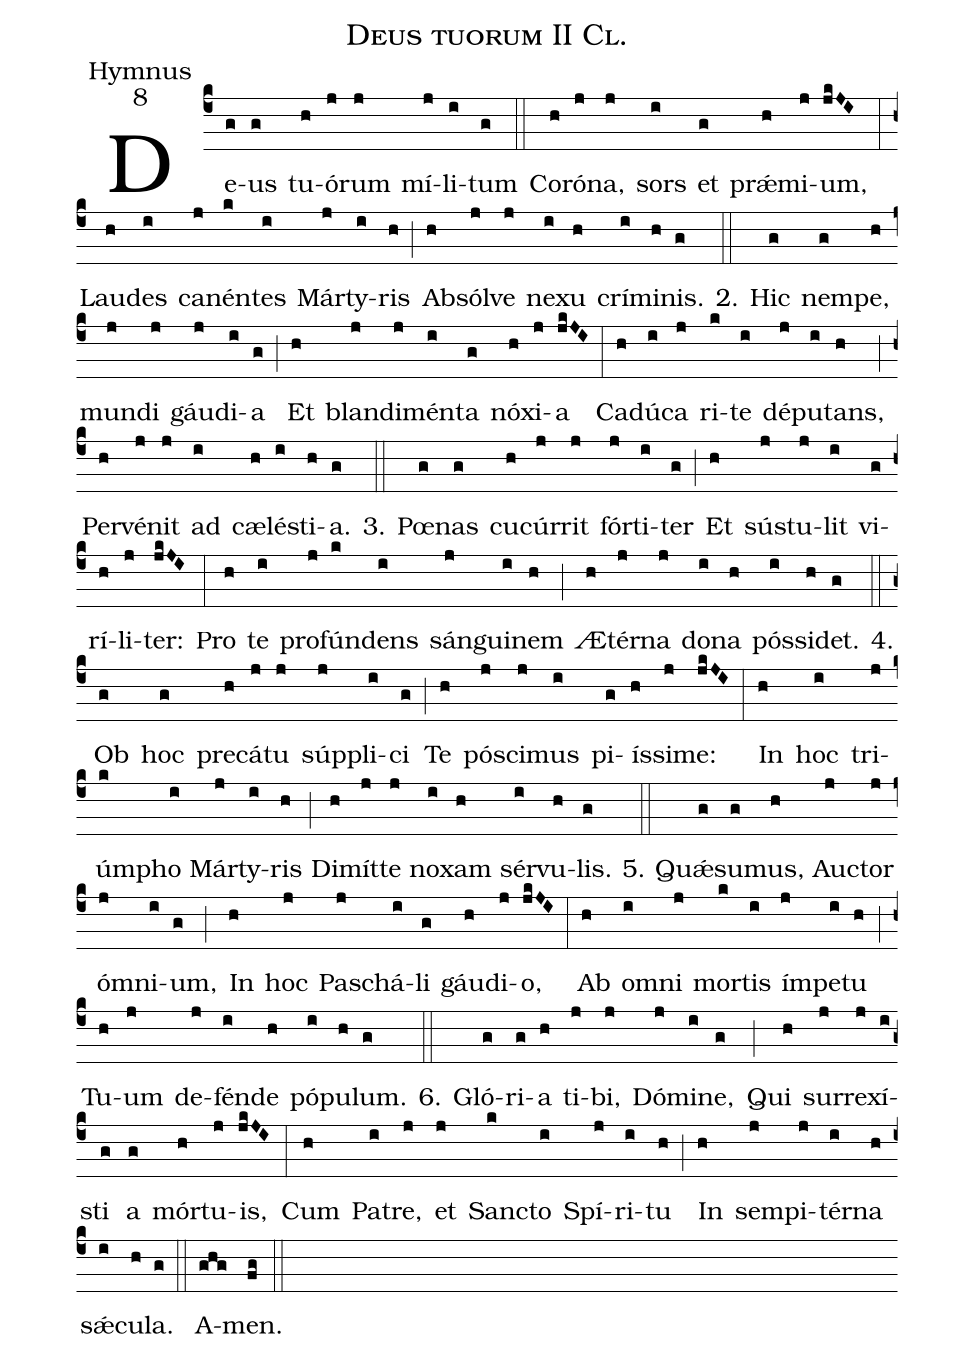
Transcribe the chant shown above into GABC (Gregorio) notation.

name:Deus tuorum II Cl.;
office-part:Hymnus;
mode:8;
%%
(c4) De(g)us(g) tu(h)ó(j)rum(j) mí(j)li(i)tum(g) (::)
Co(h)ró(j)na,(j) sors(i) et(g) pr{<sp>'ae</sp>}(h)mi(j)um,(jkJI) (:)
Lau(h)des(i) ca(j)nén(k)tes(i) Már(j)ty(i)ris(h) (;) Ab(h)sól(j)ve(j) ne(i)xu(h) crí(i)mi(h)nis.(g) 2.(::) Hic(g) nem(g)pe,(h) mun(j)di(j) gáu(j)di(i)a(g) (;) Et(h) blan(j)di(j)mén(i)ta(g) nó(h)xi(j)a(jkJI) (:)
Ca(h)dú(i)ca(j) ri(k)te(i) dé(j)pu(i)tans,(h) (;) Per(h)vé(j)nit(j) ad(i) cæ(h)lé(i)sti(h)a.(g) 3.(::) Pœ(g)nas(g) cu(h)cúr(j)rit(j) fór(j)ti(i)ter(g) (;) Et(h) sú(j)stu(j)lit(i) vi(g)rí(h)li(j)ter:(jkJI) (:)
Pro(h) te(i) pro(j)fún(k)dens(i) sán(j)gui(i)nem(h) (;) Æ(h)tér(j)na(j) do(i)na(h) pós(i)si(h)det.(g) 4.(::) Ob(g) hoc(g) pre(h)cá(j)tu(j) súp(j)pli(i)ci(g) (;) Te(h) pó(j)sci(j)mus(i) pi(g)ís(h)si(j)me:(jkJI) (:)
In(h) hoc(i) tri(j)úm(k)pho(i) Már(j)ty(i)ris(h) (;) Di(h)mít(j)te(j) no(i)xam(h) sér(i)vu(h)lis.(g) 5.(::) Qu{<sp>'ae</sp>}(g)su(g)mus,(h) Au(j)ctor(j) ó(j)mni(i)um,(g) (;) In(h) hoc(j) Pa(j)schá(i)li(g) gáu(h)di(j)o,(jkJI) (:)
Ab(h) o(i)mni(j) mor(k)tis(i) ím(j)pe(i)tu(h) (;) Tu(h)um(j) de(j)fén(i)de(h) pó(i)pu(h)lum.(g) 6.(::) Gló(g)ri(g)a(h) ti(j)bi,(j) Dó(j)mi(i)ne,(g) (;) Qui(h) sur(j)re(j)xí(i)sti(g) a(g) mór(h)tu(j)is,(jkJI) (:)
Cum(h) Pa(i)tre,(j) et(j) San(k)cto(i) Spí(j)ri(i)tu(h) (;) In(h) sem(j)pi(j)tér(i)na(h) s{<sp>'ae</sp>}(i)cu(h)la.(g) (::)
A(ghg)men.(fg) (::)
